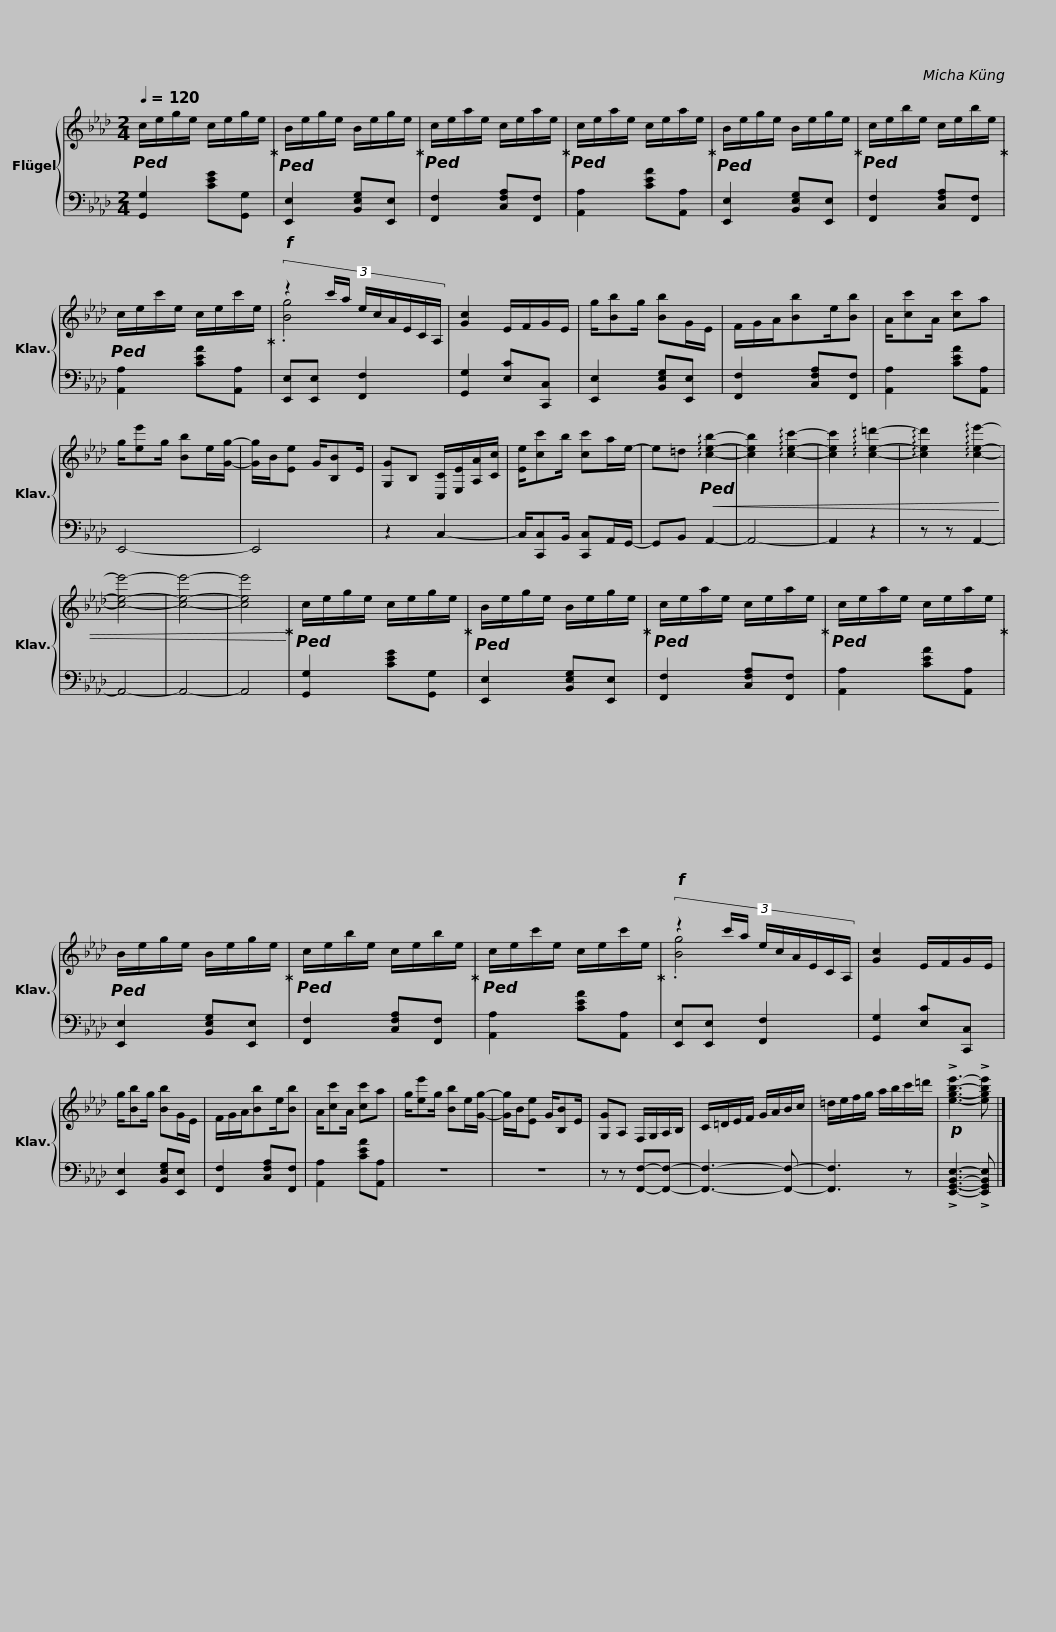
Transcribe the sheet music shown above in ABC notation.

X:1
%%score { ( 1 3 ) | 2 }
L:1/8
Q:1/4=120
M:2/4
I:linebreak $
K:Ab
V:1 treble
V:3 treble
V:2 bass
V:1
!ped! c/e/g/e/ c/e/g/e/!ped-up! |!ped! B/e/g/e/ B/e/g/e/!ped-up! |!ped! c/e/a/e/ c/e/a/e/!ped-up! |!ped! c/e/a/e/ c/e/a/e/!ped-up! |!ped! B/e/g/e/ B/e/g/e/!ped-up! |$ %5
!ped! c/e/b/e/ c/e/b/e/!ped-up! |!ped! c/e/c'/e/ c/e/c'/e/!ped-up! |!f! (3:2:9z2 c'/a/ e/c/A/E/C/A,/ | [Gc]2 E/F/G/E/ | g/[Bb]g/ [Bb]G/E/ | %10
 F/G/A/[Bb]e/[Bb] |$ A/[cc']A/ [cc']a | g/[ee']g/ [Bb]e/[Gg]/- | [Gg]/B/[Ee] G/[B,B]E/ | [G,G]B, [C,C]/[E,E]/[A,A]/[Cc]/ | %15
 [Ee]/[cc']b/ [cc']a/e/- | e=d!<(!!ped! !arpeggio![ceb]2- | [ceb]2 !arpeggio![cec']2- |$ [cec']2 !arpeggio![ce=d']2- | !arpeggio![ced']2 !arpeggio![cee']2- | %20
 [cee']4- | [cee']4- | [cee']4!<)!!ped-up! |!ped! c/e/g/e/ c/e/g/e/!ped-up! |!ped! B/e/g/e/ B/e/g/e/!ped-up! | %25
!ped! c/e/a/e/ c/e/a/e/!ped-up! |$!ped! c/e/a/e/ c/e/a/e/!ped-up! |!ped! B/e/g/e/ B/e/g/e/!ped-up! |!ped! c/e/b/e/ c/e/b/e/!ped-up! |!ped! c/e/c'/e/ c/e/c'/e/!ped-up! | %30
!f! (3:2:9z2 c'/a/ e/c/A/E/C/A,/ |$ [Gc]2 E/F/G/E/ | g/[Bb]g/ [Bb]G/E/ | F/G/A/[Bb]e/[Bb] | A/[cc']A/ [cc']a | %35
 g/[ee']g/ [Bb]e/[Gg]/- | [Gg]/B/[Ee] G/[B,B]E/ | [G,G]A, F,/G,/A,/B,/ |$ C/=D/E/F/ G/A/B/c/ | =d/e/f/g/ a/b/c'/=d'/ | %40
!p! !>![egbe']3- !>![egbe'] |] %41
V:2
 [G,,G,]2 [CEG][G,,G,] | [E,,E,]2 [B,,E,G,][E,,E,] | [F,,F,]2 [C,F,A,][F,,F,] | [A,,A,]2 [CEA][A,,A,] | [E,,E,]2 [B,,E,G,][E,,E,] |$ %5
 [F,,F,]2 [C,F,A,][F,,F,] | [A,,A,]2 [CEA][A,,A,] | [E,,E,][E,,E,] [F,,F,]2 | [G,,G,]2 [E,C][C,,C,] | [E,,E,]2 [B,,E,G,][E,,E,] | %10
 [F,,F,]2 [C,F,A,][F,,F,] |$ [A,,A,]2 [CEA][A,,A,] | E,,4- | E,,4 | z2 C,2- | %15
 C,/[C,,C,]B,,/ [C,,C,]A,,/G,,/- | G,,B,, A,,2- | A,,4- |$ A,,2 z2 | z z A,,2- | %20
 A,,4- | A,,4- | A,,4 | [G,,G,]2 [CEG][G,,G,] | [E,,E,]2 [B,,E,G,][E,,E,] | %25
 [F,,F,]2 [C,F,A,][F,,F,] |$ [A,,A,]2 [CEA][A,,A,] | [E,,E,]2 [B,,E,G,][E,,E,] | [F,,F,]2 [C,F,A,][F,,F,] | [A,,A,]2 [CEA][A,,A,] | %30
 [E,,E,][E,,E,] [F,,F,]2 |$ [G,,G,]2 [E,C][C,,C,] | [E,,E,]2 [B,,E,G,][E,,E,] | [F,,F,]2 [C,F,A,][F,,F,] | [A,,A,]2 [CEA][A,,A,] | %35
 z4 | z4 | z z [F,,F,]-[F,,F,]- |$ [F,,F,]3- [F,,F,]- | [F,,F,]3 z | %40
 !>![E,,G,,B,,E,]3- !>![E,,G,,B,,E,] |] %41
V:3
 x4 | x4 | x4 | x4 | x4 |$ %5
 x4 | x4 | .[Bg]4 | x4 | x4 | %10
 x4 |$ x4 | x4 | x4 | x4 | %15
 x4 | x4 | x4 |$ x4 | x4 | %20
 x4 | x4 | x4 | x4 | x4 | %25
 x4 |$ x4 | x4 | x4 | x4 | %30
 .[Bg]4 |$ x4 | x4 | x4 | x4 | %35
 x4 | x4 | x4 |$ x4 | x4 | %40
 x4 |] %41
